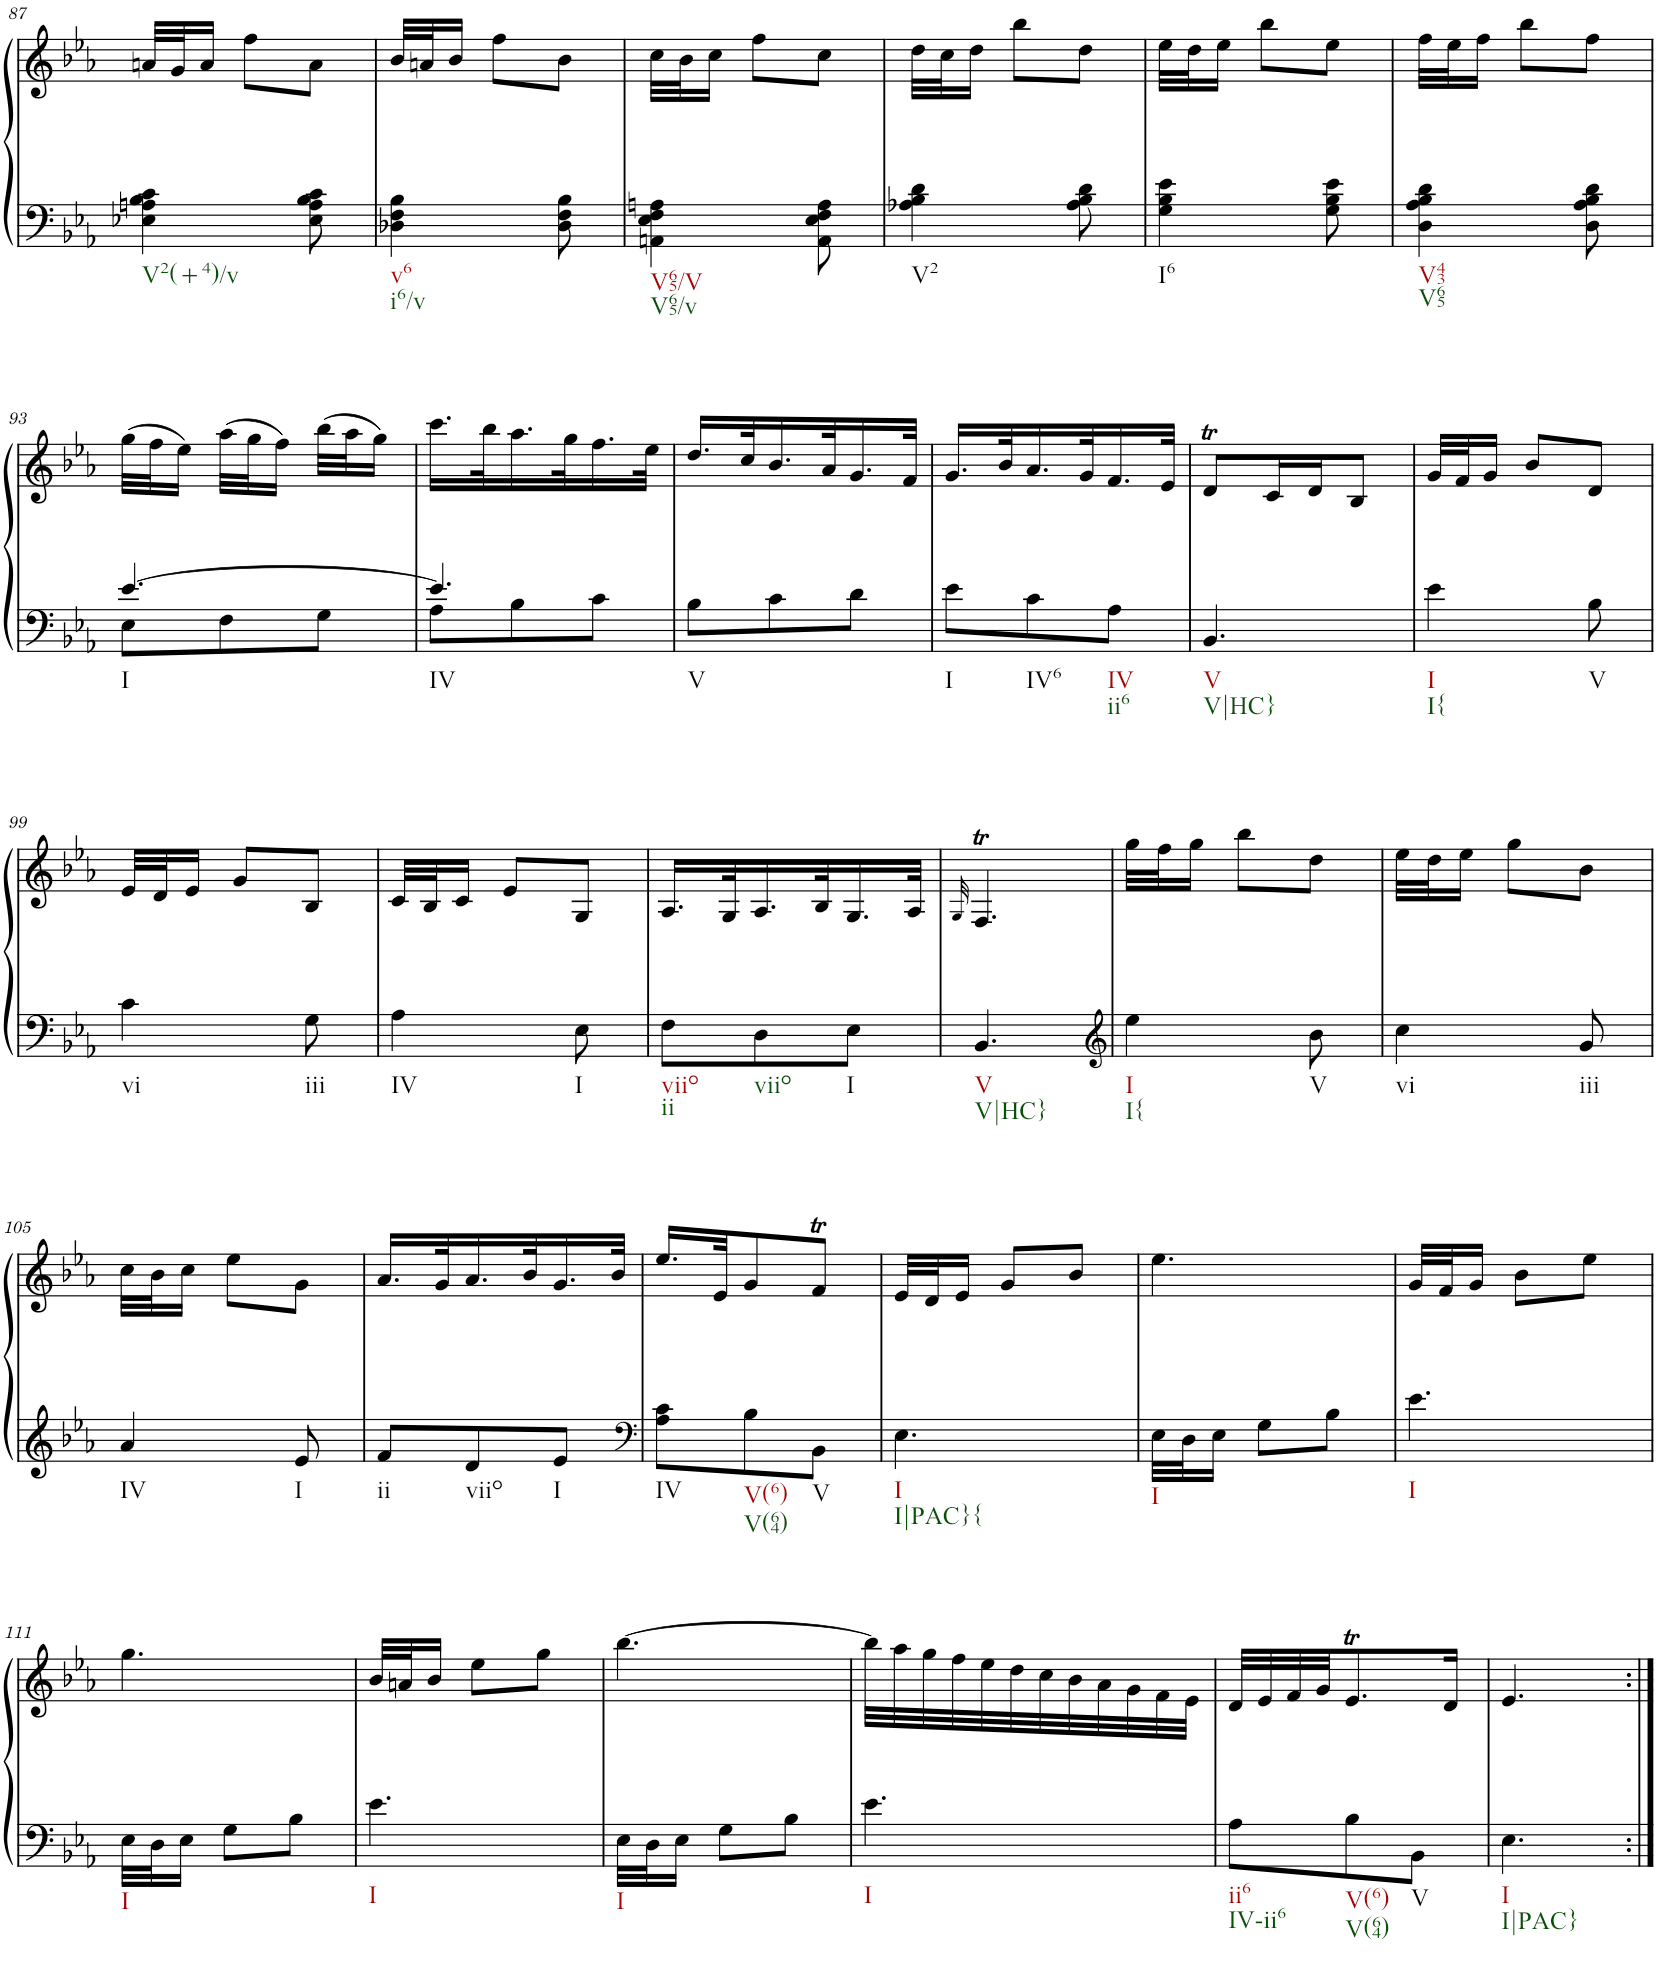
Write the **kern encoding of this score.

**kern	**kern
*part1	*part1
*staff2	*staff1
*I"Piano	*
*I'Pno.	*
!!LO:PB:g=z
*clefF4	*clefG2
*k[b-e-a-]	*k[b-e-a-]
*M3/8	*M3/8
=87	=87
!LO:TX:b:t=V2(+4)/v	!
4E-X\ 4An\ 4B-\ 4c\	32an/LLL
.	32g/J
.	16a/JJ
.	8ff\L
8E-\ 8A\ 8B-\ 8c\	8a\J
=88	=88
!LO:TX:b:t=v6	!
!LO:TX:b:t=i6/v	!
4D-X\ 4F\ 4B-\	32b-/LLL
.	32an/J
.	16b-/JJ
.	8ff\L
8D-\ 8F\ 8B-\	8b-\J
=89	=89
!LO:TX:b:t=V65/V	!
!LO:TX:b:t=V65/v	!
4AAn\ 4E-\ 4F\ 4An\	32cc\LLL
.	32b-\J
.	16cc\JJ
.	8ff\L
8AA\ 8E-\ 8F\ 8A\	8cc\J
=90	=90
!LO:TX:b:t=V2	!
4A-X\ 4B-\ 4d\	32dd\LLL
.	32cc\J
.	16dd\JJ
.	8bb-\L
8A-\ 8B-\ 8d\	8dd\J
=91	=91
!LO:TX:b:t=I6	!
4G\ 4B-\ 4e-\	32ee-\LLL
.	32dd\J
.	16ee-\JJ
.	8bb-\L
8G\ 8B-\ 8e-\	8ee-\J
=92	=92
!LO:TX:b:t=V43	!
!LO:TX:b:t=V65	!
4D\ 4A-\ 4B-\ 4d\	32ff\LLL
.	32ee-\J
.	16ff\JJ
.	8bb-\L
8D\ 8A-\ 8B-\ 8d\	8ff\J
!!LO:LB:g=z
=93	=93
*^	*
!LO:TX:b:t=I	!	!
[4.e-/	8E-\L	(32gg\LLL
.	.	32ff\J
.	.	16ee-\JJ)
.	8F\	(32aa-\LLL
.	.	32gg\J
.	.	16ff\JJ)
.	8G\J	(32bb-\LLL
.	.	32aa-\J
.	.	16gg\JJ)
=94	=94	=94
!LO:TX:b:t=IV	!	!
4.e-/]	8A-\L	16.ccc\LL
.	.	32bb-\K
.	8B-\	16.aa-\
.	.	32gg\K
.	8c\J	16.ff\
.	.	32ee-\JJk
*v	*v	*
=95	=95
!LO:TX:b:t=V	!
8B-\L	16.dd/LL
.	32cc/K
8c\	16.b-/
.	32a-/K
8d\J	16.g/
.	32f/JJk
=96	=96
!LO:TX:b:t=I	!
8e-\L	16.g/LL
.	32b-/K
!LO:TX:b:t=IV6	!
8c\	16.a-/
.	32g/K
!LO:TX:b:t=IV	!
!LO:TX:b:t=ii6	!
8A-\J	16.f/
.	32e-/JJk
=97	=97
!LO:TX:b:t=V	!
!LO:TX:b:t=V|HC}	!
4.BB-/	8dt/L
.	16c/L
.	16d/J
.	8B-/J
=98	=98
!LO:TX:b:t=I	!
!LO:TX:b:t=I{	!
4e-\	32g/LLL
.	32f/J
.	16g/JJ
.	8b-/L
!LO:TX:b:t=V	!
8B-\	8d/J
!!LO:LB:g=z
=99	=99
!LO:TX:b:t=vi	!
4c\	32e-/LLL
.	32d/J
.	16e-/JJ
.	8g/L
!LO:TX:b:t=iii	!
8G\	8B-/J
=100	=100
!LO:TX:b:t=IV	!
4A-\	32c/LLL
.	32B-/J
.	16c/JJ
.	8e-/L
!LO:TX:b:t=I	!
8E-\	8G/J
=101	=101
!LO:TX:b:t=viio	!
!LO:TX:b:t=ii	!
8F\L	16.A-/LL
.	32G/K
!LO:TX:b:t=viio	!
8D\	16.A-/
.	32B-/K
!LO:TX:b:t=I	!
8E-\J	16.G/
.	32A-/JJk
=102	=102
.	32qG/
!LO:TX:b:t=V	!
!LO:TX:b:t=V|HC}	!
4.BB-/	4.FT/
=103	=103
*clefG2	*
!LO:TX:b:t=I	!
!LO:TX:b:t=I{	!
4ee-\	32gg\LLL
.	32ff\J
.	16gg\JJ
.	8bb-\L
!LO:TX:b:t=V	!
8b-\	8dd\J
=104	=104
!LO:TX:b:t=vi	!
4cc\	32ee-\LLL
.	32dd\J
.	16ee-\JJ
.	8gg\L
!LO:TX:b:t=iii	!
8g/	8b-\J
!!LO:LB:g=z
=105	=105
!LO:TX:b:t=IV	!
4a-/	32cc\LLL
.	32b-\J
.	16cc\JJ
.	8ee-\L
!LO:TX:b:t=I	!
8e-/	8g\J
=106	=106
!LO:TX:b:t=ii	!
8f/L	16.a-/LL
.	32g/K
!LO:TX:b:t=viio	!
8d/	16.a-/
.	32b-/K
!LO:TX:b:t=I	!
8e-/J	16.g/
.	32b-/JJk
=107	=107
*clefF4	*
!LO:TX:b:t=IV	!
8A-\ 8c\L	16.ee-/LL
.	32e-/JK
!LO:TX:b:t=V(6)	!
!LO:TX:b:t=V(64)	!
8B-\	8g/
!LO:TX:b:t=V	!
8BB-\J	8fT/J
=108	=108
!LO:TX:b:t=I	!
!LO:TX:b:t=I|PAC}{	!
4.E-\	32e-/LLL
.	32d/J
.	16e-/JJ
.	8g/L
.	8b-/J
=109	=109
!LO:TX:b:t=I	!
32E-\LLL	4.ee-\
32D\J	.
16E-\JJ	.
8G\L	.
8B-\J	.
=110	=110
!LO:TX:b:t=I	!
4.e-\	32g/LLL
.	32f/J
.	16g/JJ
.	8b-\L
.	8ee-\J
!!LO:LB:g=z
=111	=111
!LO:TX:b:t=I	!
32E-\LLL	4.gg\
32D\J	.
16E-\JJ	.
8G\L	.
8B-\J	.
=112	=112
!LO:TX:b:t=I	!
4.e-\	32b-/LLL
.	32an/J
.	16b-/JJ
.	8ee-\L
.	8gg\J
=113	=113
!LO:TX:b:t=I	!
32E-\LLL	[4.bb-\
32D\J	.
16E-\JJ	.
8G\L	.
8B-\J	.
=114	=114
!LO:TX:b:t=I	!
4.e-\	32bb-\LLL]
.	32aa-\
.	32gg\
.	32ff\
.	32ee-\
.	32dd\
.	32cc\
.	32b-\
.	32a-\
.	32g\
.	32f\
.	32e-\JJJ
=115	=115
!LO:TX:b:t=ii6	!
!LO:TX:b:t=IV-ii6	!
8A-\L	32d/LLL
.	32e-/
.	32f/
.	32g/JJ
!LO:TX:b:t=V(6)	!
!LO:TX:b:t=V(64)	!
8B-\	8.e-T/
!LO:TX:b:t=V	!
8BB-\J	.
.	16d/Jk
=116	=116
!LO:TX:b:t=I	!
!LO:TX:b:t=I|PAC}	!
4.E-\	4.e-/
=:|!	=:|!
*-	*-
